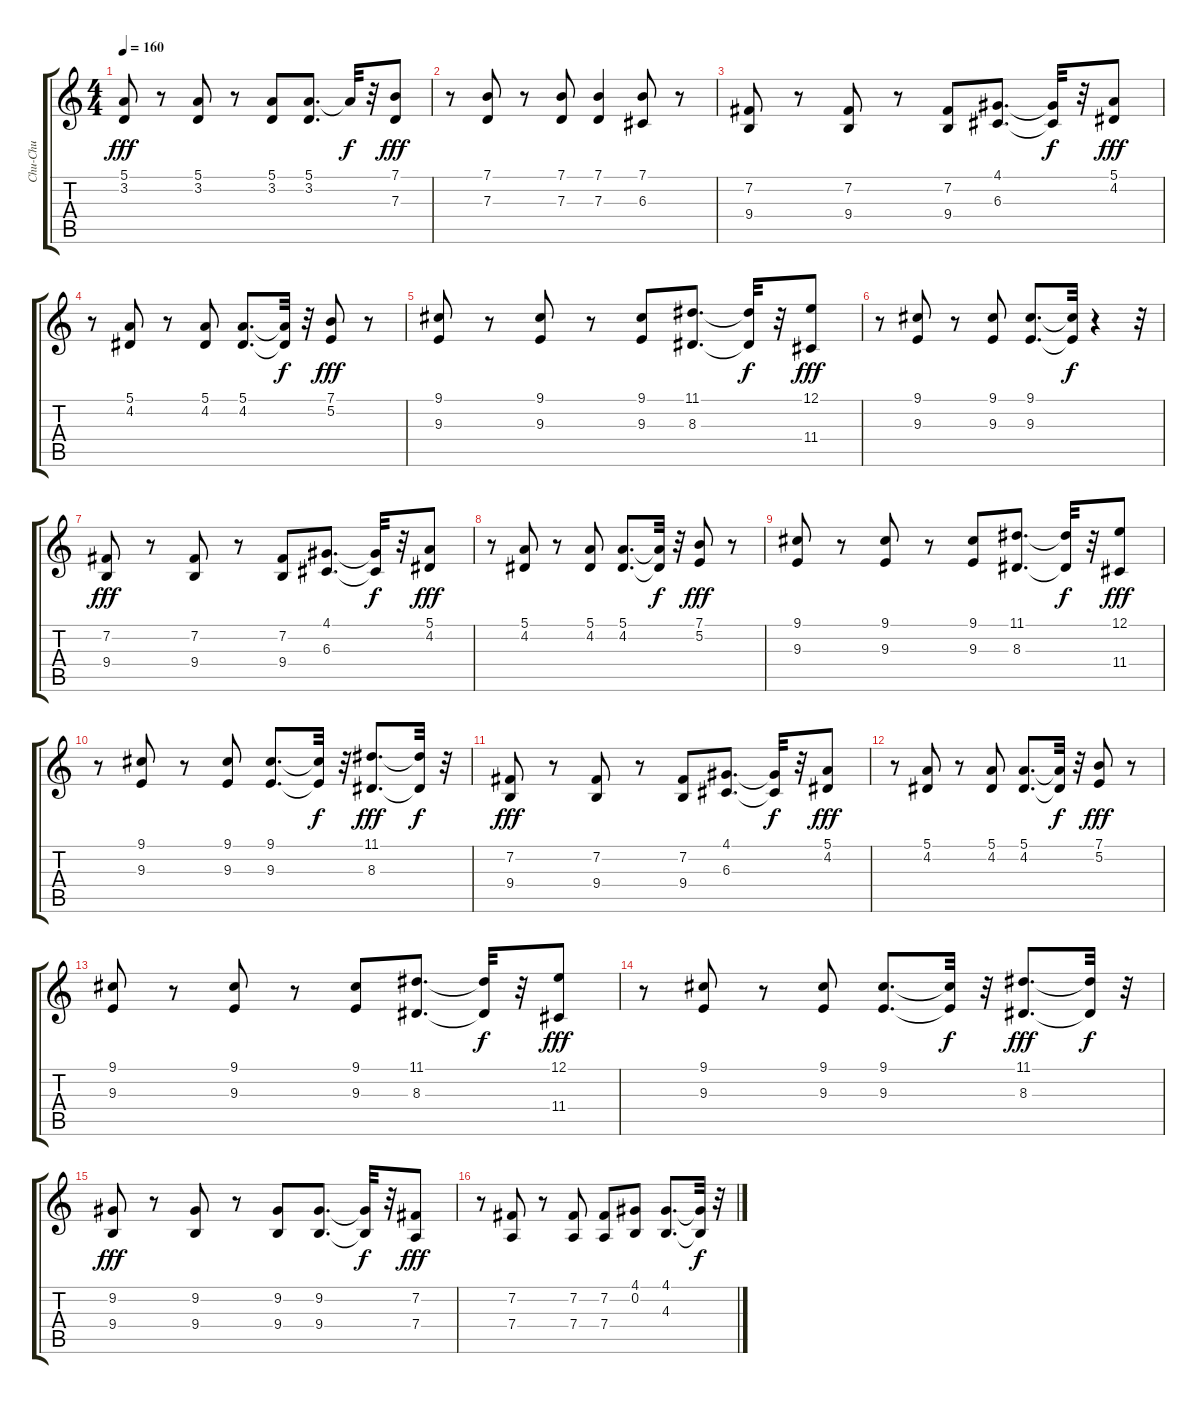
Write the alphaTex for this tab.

\track ("Chu-Chu" "Chu-Chu") {instrument voiceoohs}
\staff {score tabs}
\tuning (E4 B3 G3 D3 A2 E2) {hide}
\ts (4 4)
\tempo 160
\clef g2
\ks c
(5.1 3.2).8{dy fff} r.8 (5.1 3.2).8 r.8 (5.1 3.2).8 (5.1 3.2).8{d} 5.1{t}.32{dy f} r.32 (7.1 7.3).8{dy fff} |
r.8 (7.1 7.3).8 r.8 (7.1 7.3).8 (7.1 7.3).4 (7.1 6.3).8 r.8 |
(7.2 9.4).8 r.8 (7.2 9.4).8 r.8 (7.2 9.4).8 (4.1 6.3).8{d} (4.1{t} 6.3{t}).32{dy f} r.32 (5.1 4.2).8{dy fff} |
r.8 (5.1 4.2).8 r.8 (5.1 4.2).8 (5.1 4.2).8{d} (5.1{t} 4.2{t}).32{dy f} r.32 (7.1 5.2).8{dy fff} r.8 |
(9.1 9.3).8 r.8 (9.1 9.3).8 r.8 (9.1 9.3).8 (11.1 8.3).8{d} (11.1{t} 8.3{t}).32{dy f} r.32 (12.1 11.4).8{dy fff} |
r.8 (9.1 9.3).8 r.8 (9.1 9.3).8 (9.1 9.3).8{d} (9.1{t} 9.3{t}).32{dy f} r.4 r.32 |
(7.2 9.4).8{dy fff} r.8 (7.2 9.4).8 r.8 (7.2 9.4).8 (4.1 6.3).8{d} (4.1{t} 6.3{t}).32{dy f} r.32 (5.1 4.2).8{dy fff} |
r.8 (5.1 4.2).8 r.8 (5.1 4.2).8 (5.1 4.2).8{d} (5.1{t} 4.2{t}).32{dy f} r.32 (7.1 5.2).8{dy fff} r.8 |
(9.1 9.3).8 r.8 (9.1 9.3).8 r.8 (9.1 9.3).8 (11.1 8.3).8{d} (11.1{t} 8.3{t}).32{dy f} r.32 (12.1 11.4).8{dy fff} |
r.8 (9.1 9.3).8 r.8 (9.1 9.3).8 (9.1 9.3).8{d} (9.1{t} 9.3{t}).32{dy f} r.32 (11.1 8.3).8{d dy fff} (11.1{t} 8.3{t}).32{dy f} r.32 |
(7.2 9.4).8{dy fff} r.8 (7.2 9.4).8 r.8 (7.2 9.4).8 (4.1 6.3).8{d} (4.1{t} 6.3{t}).32{dy f} r.32 (5.1 4.2).8{dy fff} |
r.8 (5.1 4.2).8 r.8 (5.1 4.2).8 (5.1 4.2).8{d} (5.1{t} 4.2{t}).32{dy f} r.32 (7.1 5.2).8{dy fff} r.8 |
(9.1 9.3).8 r.8 (9.1 9.3).8 r.8 (9.1 9.3).8 (11.1 8.3).8{d} (11.1{t} 8.3{t}).32{dy f} r.32 (12.1 11.4).8{dy fff} |
r.8 (9.1 9.3).8 r.8 (9.1 9.3).8 (9.1 9.3).8{d} (9.1{t} 9.3{t}).32{dy f} r.32 (11.1 8.3).8{d dy fff} (11.1{t} 8.3{t}).32{dy f} r.32 |
(9.2 9.4).8{dy fff} r.8 (9.2 9.4).8 r.8 (9.2 9.4).8 (9.2 9.4).8{d} (9.2{t} 9.4{t}).32{dy f} r.32 (7.2 7.4).8{dy fff} |
r.8 (7.2 7.4).8 r.8 (7.2 7.4).8 (7.2 7.4).8 (4.1 0.2).8 (4.1 4.3).8{d} (4.1{t} 4.3{t}).32{dy f} r.32
